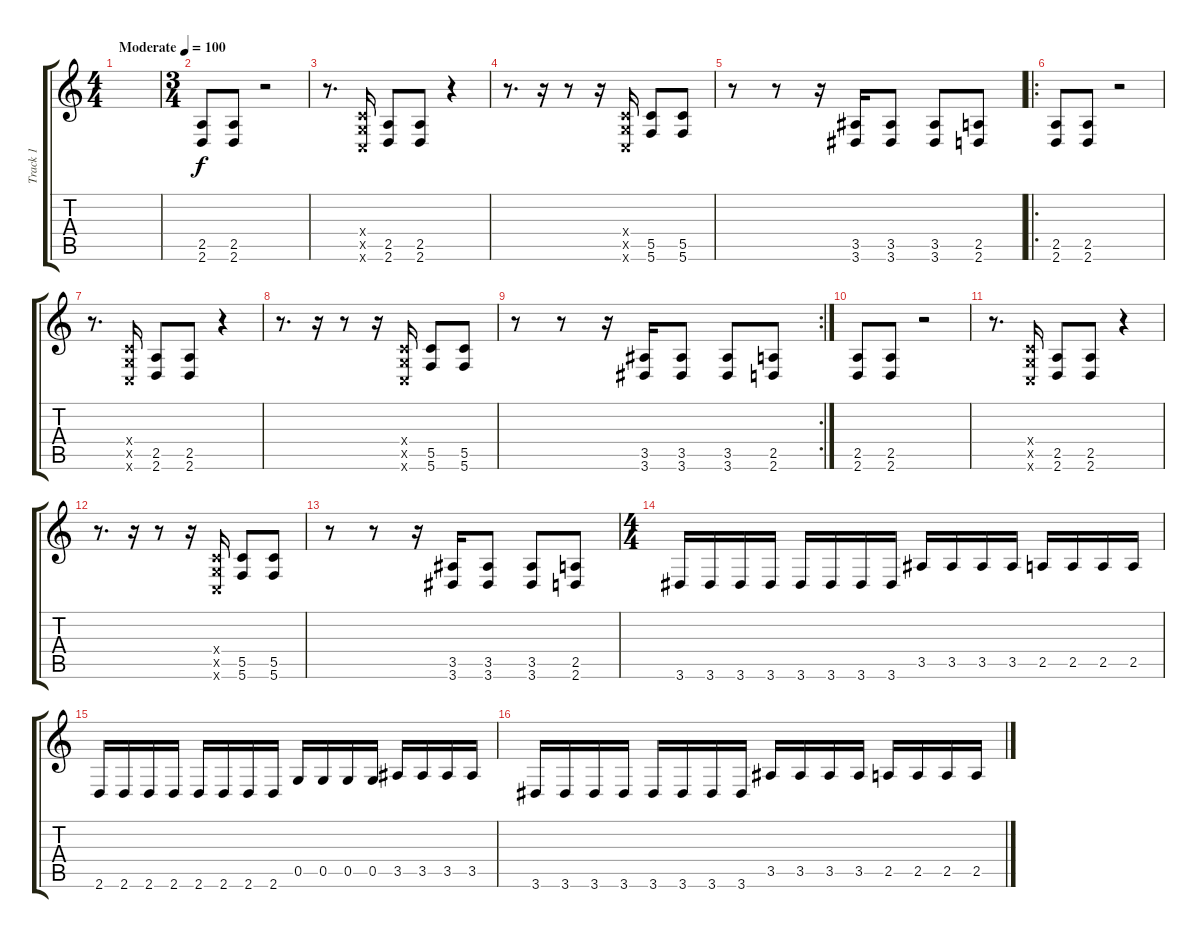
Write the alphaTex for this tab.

\track ("Track 1" "Track 1") {instrument distortionguitar}
\staff {score tabs}
\tuning (D4 A3 F3 C3 G2 C2) {hide}
\ts (4 4)
\tempo (100 "Moderate")
\clef g2
\ks c
|
\ts (3 4)
(2.5 2.6).8 (2.5 2.6).8 r.2 |
r.8{d} (0.4{x} 0.5{x} 0.6{x}).16 (2.5 2.6).8 (2.5 2.6).8 r.4 |
r.8{d} r.16 r.8 r.16 (0.4{x} 0.5{x} 0.6{x}).16 (5.5 5.6).8 (5.5 5.6).8 |
r.8 r.8 r.16 (3.5 3.6).16 (3.5 3.6).8 (3.5 3.6).8 (2.5 2.6).8 |
\ro
(2.5 2.6).8 (2.5 2.6).8 r.2 |
r.8{d} (0.4{x} 0.5{x} 0.6{x}).16 (2.5 2.6).8 (2.5 2.6).8 r.4 |
r.8{d} r.16 r.8 r.16 (0.4{x} 0.5{x} 0.6{x}).16 (5.5 5.6).8 (5.5 5.6).8 |
\rc 2
r.8 r.8 r.16 (3.5 3.6).16 (3.5 3.6).8 (3.5 3.6).8 (2.5 2.6).8 |
(2.5 2.6).8 (2.5 2.6).8 r.2 |
r.8{d} (0.4{x} 0.5{x} 0.6{x}).16 (2.5 2.6).8 (2.5 2.6).8 r.4 |
r.8{d} r.16 r.8 r.16 (0.4{x} 0.5{x} 0.6{x}).16 (5.5 5.6).8 (5.5 5.6).8 |
r.8 r.8 r.16 (3.5 3.6).16 (3.5 3.6).8 (3.5 3.6).8 (2.5 2.6).8 |
\ts (4 4)
3.6.16 3.6.16 3.6.16 3.6.16 3.6.16 3.6.16 3.6.16 3.6.16 3.5.16 3.5.16 3.5.16 3.5.16 2.5.16 2.5.16 2.5.16 2.5.16 |
2.6.16 2.6.16 2.6.16 2.6.16 2.6.16 2.6.16 2.6.16 2.6.16 0.5.16 0.5.16 0.5.16 0.5.16 3.5.16 3.5.16 3.5.16 3.5.16 |
3.6.16 3.6.16 3.6.16 3.6.16 3.6.16 3.6.16 3.6.16 3.6.16 3.5.16 3.5.16 3.5.16 3.5.16 2.5.16 2.5.16 2.5.16 2.5.16
